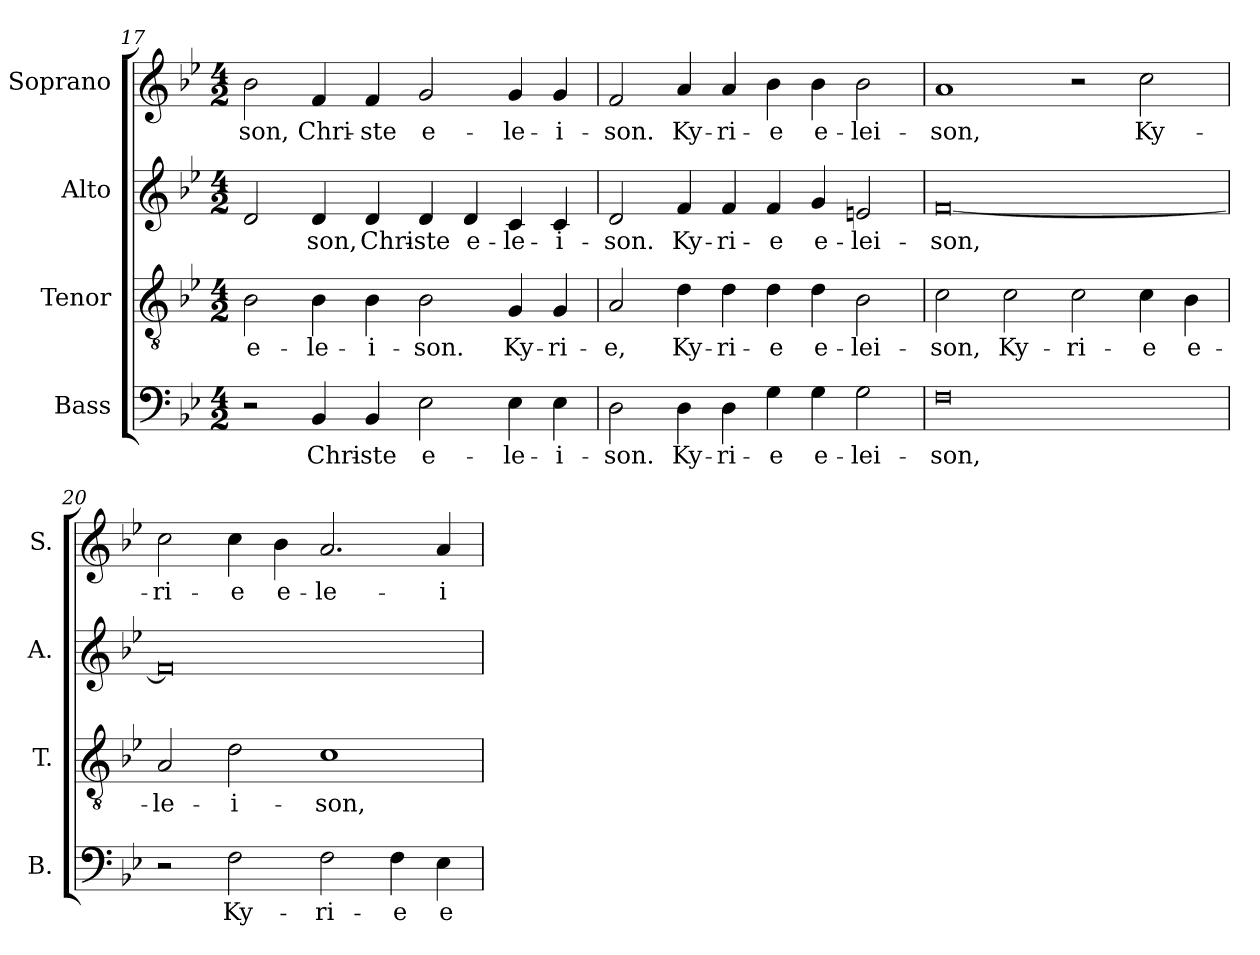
**kern	**text	**kern	**text	**kern	**text	**kern	**text
*part4	*part4	*part3	*part3	*part2	*part2	*part1	*part1
*staff4	*staff4	*staff3	*staff3	*staff2	*staff2	*staff1	*staff1
*I"Bass	*	*I"Tenor	*	*I"Alto	*	*I"Soprano	*
*I'B.	*	*I'T.	*	*I'A.	*	*I'S.	*
!!LO:PB:g=z
*clefF4	*	*clefGv2	*	*clefG2	*	*clefG2	*
*	*	*ITrd7c12	*	*	*	*	*
*k[b-e-]	*	*k[b-e-]	*	*k[b-e-]	*	*k[b-e-]	*
*B-:	*	*B-:	*	*B-:	*	*B-:	*
*M4/2	*	*M4/2	*	*M4/2	*	*M4/2	*
=17	=17	=17	=17	=17	=17	=17	=17
!	!	!	!LO:LY:b:color=#000000	!	!	!	!
!	!	!	!	!	!	!	!LO:LY:b:color=#000000
2r	.	2BB-i\	e-	2di/	.	2b-i\	-son,
!	!LO:LY:b:color=#000000	!	!	!	!	!	!
!	!	!	!LO:LY:b:color=#000000	!	!	!	!
!	!	!	!	!	!LO:LY:b:color=#000000	!	!
!	!	!	!	!	!	!	!LO:LY:b:color=#000000
4BB-i/	Chri-	4BB-i\	-le-	4di/	-son,	4fi/	Chri-
!	!LO:LY:b:color=#000000	!	!	!	!	!	!
!	!	!	!LO:LY:b:color=#000000	!	!	!	!
!	!	!	!	!	!LO:LY:b:color=#000000	!	!
!	!	!	!	!	!	!	!LO:LY:b:color=#000000
4BB-i/	-ste	4BB-i\	-i-	4di/	Chri-	4fi/	-ste
!	!LO:LY:b:color=#000000	!	!	!	!	!	!
!	!	!	!LO:LY:b:color=#000000	!	!	!	!
!	!	!	!	!	!LO:LY:b:color=#000000	!	!
!	!	!	!	!	!	!	!LO:LY:b:color=#000000
2E-i\	e-	2BB-i\	-son.	4di/	-ste	2gi/	e-
!	!	!	!	!	!LO:LY:b:color=#000000	!	!
.	.	.	.	4di/	e-	.	.
!	!LO:LY:b:color=#000000	!	!	!	!	!	!
!	!	!	!LO:LY:b:color=#000000	!	!	!	!
!	!	!	!	!	!LO:LY:b:color=#000000	!	!
!	!	!	!	!	!	!	!LO:LY:b:color=#000000
4E-i\	-le-	4GGi/	Ky-	4ci/	-le-	4gi/	-le-
!	!LO:LY:b:color=#000000	!	!	!	!	!	!
!	!	!	!LO:LY:b:color=#000000	!	!	!	!
!	!	!	!	!	!LO:LY:b:color=#000000	!	!
!	!	!	!	!	!	!	!LO:LY:b:color=#000000
4E-i\	-i-	4GGi/	-ri-	4ci/	-i-	4gi/	-i-
=18	=18	=18	=18	=18	=18	=18	=18
!	!LO:LY:b:color=#000000	!	!	!	!	!	!
!	!	!	!LO:LY:b:color=#000000	!	!	!	!
!	!	!	!	!	!LO:LY:b:color=#000000	!	!
!	!	!	!	!	!	!	!LO:LY:b:color=#000000
2Di\	-son.	2AAi/	-e,	2di/	-son.	2fi/	-son.
!	!LO:LY:b:color=#000000	!	!	!	!	!	!
!	!	!	!LO:LY:b:color=#000000	!	!	!	!
!	!	!	!	!	!LO:LY:b:color=#000000	!	!
!	!	!	!	!	!	!	!LO:LY:b:color=#000000
4Di\	Ky-	4Di\	Ky-	4fi/	Ky-	4ai/	Ky-
!	!LO:LY:b:color=#000000	!	!	!	!	!	!
!	!	!	!LO:LY:b:color=#000000	!	!	!	!
!	!	!	!	!	!LO:LY:b:color=#000000	!	!
!	!	!	!	!	!	!	!LO:LY:b:color=#000000
4Di\	-ri-	4Di\	-ri-	4fi/	-ri-	4ai/	-ri-
!	!LO:LY:b:color=#000000	!	!	!	!	!	!
!	!	!	!LO:LY:b:color=#000000	!	!	!	!
!	!	!	!	!	!LO:LY:b:color=#000000	!	!
!	!	!	!	!	!	!	!LO:LY:b:color=#000000
4Gi\	-e	4Di\	-e	4fi/	-e	4b-i\	-e
!	!LO:LY:b:color=#000000	!	!	!	!	!	!
!	!	!	!LO:LY:b:color=#000000	!	!	!	!
!	!	!	!	!	!LO:LY:b:color=#000000	!	!
!	!	!	!	!	!	!	!LO:LY:b:color=#000000
4Gi\	e-	4Di\	e-	4gi/	e-	4b-i\	e-
!	!LO:LY:b:color=#000000	!	!	!	!	!	!
!	!	!	!LO:LY:b:color=#000000	!	!	!	!
!	!	!	!	!	!LO:LY:b:color=#000000	!	!
!	!	!	!	!	!	!	!LO:LY:b:color=#000000
2Gi\	-lei-	2BB-i\	-lei-	2eni/	-lei-	2b-i\	-lei-
=19	=19	=19	=19	=19	=19	=19	=19
!	!LO:LY:b:color=#000000	!	!	!	!	!	!
!	!	!	!LO:LY:b:color=#000000	!	!	!	!
!	!	!	!	!	!LO:LY:b:color=#000000	!	!
!	!	!	!	!	!	!	!LO:LY:b:color=#000000
0Fi	-son,	2Ci\	-son,	[0fi	-son,	1ai	-son,
!	!	!	!LO:LY:b:color=#000000	!	!	!	!
.	.	2Ci\	Ky-	.	.	.	.
!	!	!	!LO:LY:b:color=#000000	!	!	!	!
.	.	2Ci\	-ri-	.	.	2r	.
!	!	!	!LO:LY:b:color=#000000	!	!	!	!
!	!	!	!	!	!	!	!LO:LY:b:color=#000000
.	.	4Ci\	-e	.	.	2cci\	Ky-
!	!	!	!LO:LY:b:color=#000000	!	!	!	!
.	.	4BB-i\	e-	.	.	.	.
=20	=20	=20	=20	=20	=20	=20	=20
!	!	!	!LO:LY:b:color=#000000	!	!	!	!
!	!	!	!	!	!	!	!LO:LY:b:color=#000000
2r	.	2AAi/	-le-	0fi]	.	2cci\	-ri-
!	!LO:LY:b:color=#000000	!	!	!	!	!	!
!	!	!	!LO:LY:b:color=#000000	!	!	!	!
!	!	!	!	!	!	!	!LO:LY:b:color=#000000
2Fi\	Ky-	2Di\	-i-	.	.	4cci\	-e
!	!	!	!	!	!	!	!LO:LY:b:color=#000000
.	.	.	.	.	.	4b-i\	e-
!	!LO:LY:b:color=#000000	!	!	!	!	!	!
!	!	!	!LO:LY:b:color=#000000	!	!	!	!
!	!	!	!	!	!	!	!LO:LY:b:color=#000000
2Fi\	-ri-	1Ci	-son,	.	.	2.ai/	-le-
!	!LO:LY:b:color=#000000	!	!	!	!	!	!
4Fi\	-e	.	.	.	.	.	.
!	!LO:LY:b:color=#000000	!	!	!	!	!	!
!	!	!	!	!	!	!	!LO:LY:b:color=#000000
4E-i\	e-	.	.	.	.	4ai/	-i-
=	=	=	=	=	=	=	=
*-	*-	*-	*-	*-	*-	*-	*-
